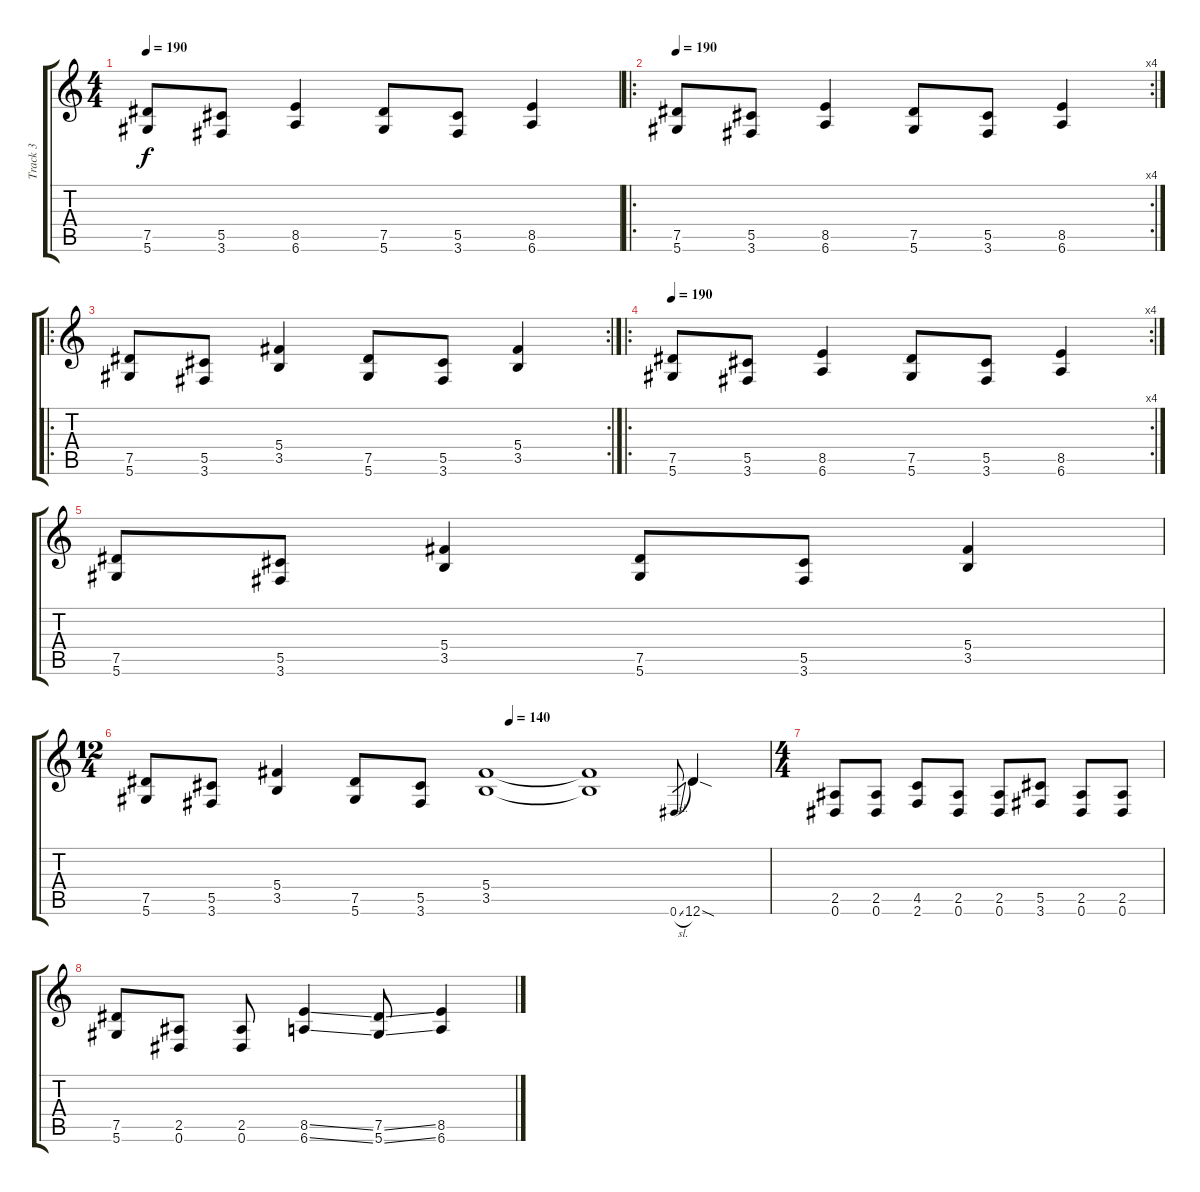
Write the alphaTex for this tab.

\track ("Track 3" "Track 3") {instrument distortionguitar}
\staff {score tabs}
\tuning (Eb4 Bb3 Gb3 Db3 Ab2 Eb2) {hide}
\ts (4 4)
\tempo 190
\clef g2
\ks c
(7.5 5.6).8{dy f} (5.5 3.6).8 (8.5 6.6).4 (7.5 5.6).8 (5.5 3.6).8 (8.5 6.6).4 |
\ro
\rc 4
\tempo 190
(7.5 5.6).8 (5.5 3.6).8 (8.5 6.6).4 (7.5 5.6).8 (5.5 3.6).8 (8.5 6.6).4 |
\ro
\rc 2
(7.5 5.6).8 (5.5 3.6).8 (5.4 3.5).4 (7.5 5.6).8 (5.5 3.6).8 (5.4 3.5).4 |
\ro
\rc 4
\tempo 190
(7.5 5.6).8 (5.5 3.6).8 (8.5 6.6).4 (7.5 5.6).8 (5.5 3.6).8 (8.5 6.6).4 |
(7.5 5.6).8 (5.5 3.6).8 (5.4 3.5).4 (7.5 5.6).8 (5.5 3.6).8 (5.4 3.5).4 |
\ts (12 4)
\tempo (140 0.5833333333333334)
(7.5 5.6).8 (5.5 3.6).8 (5.4 3.5).4 (7.5 5.6).8 (5.5 3.6).8 (5.4 3.5).1 (5.4{t} 3.5{t}).1 0.6{sl}.8{gr} 12.6{sod}.4 |
\ts (4 4)
(2.5 0.6).8 (2.5 0.6).8 (4.5 2.6).8 (2.5 0.6).8 (2.5 0.6).8 (5.5 3.6).8 (2.5 0.6).8 (2.5 0.6).8 |
(7.5 5.6).8 (2.5 0.6).8 (2.5 0.6).8 (8.5{ss} 6.6{ss}).4 (7.5{ss} 5.6{ss}).8 (8.5 6.6).4
